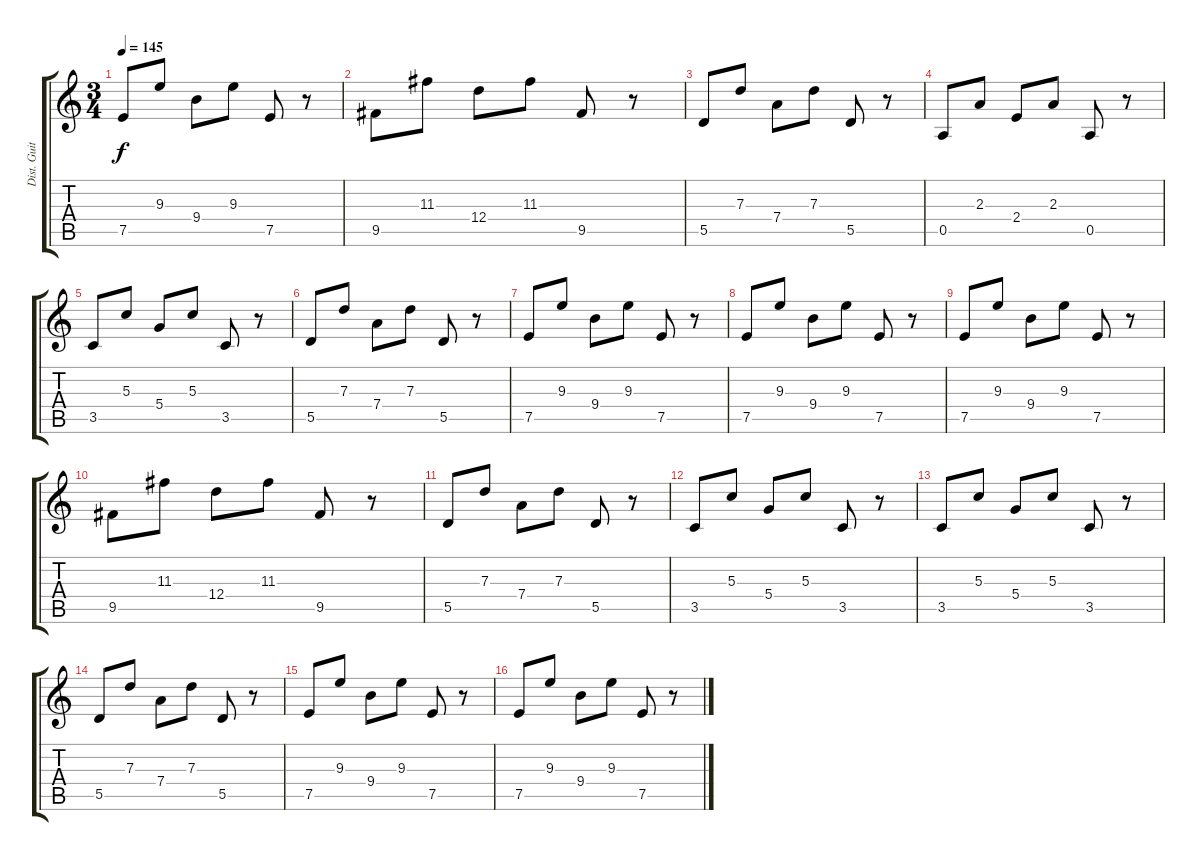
\track ("Dist. Guitar 2" "Dist. Guit") {instrument distortionguitar}
\staff {score tabs}
\tuning (E4 B3 G3 D3 A2 E2) {hide}
\ts (3 4)
\tempo 145
\clef g2
\ks c
7.5.8{dy f} 9.3.8 9.4.8 9.3.8 7.5.8 r.8 |
9.5.8 11.3.8 12.4.8 11.3.8 9.5.8 r.8 |
5.5.8 7.3.8 7.4.8 7.3.8 5.5.8 r.8 |
0.5.8 2.3.8 2.4.8 2.3.8 0.5.8 r.8 |
3.5.8 5.3.8 5.4.8 5.3.8 3.5.8 r.8 |
5.5.8 7.3.8 7.4.8 7.3.8 5.5.8 r.8 |
7.5.8 9.3.8 9.4.8 9.3.8 7.5.8 r.8 |
7.5.8 9.3.8 9.4.8 9.3.8 7.5.8 r.8 |
7.5.8 9.3.8 9.4.8 9.3.8 7.5.8 r.8 |
9.5.8 11.3.8 12.4.8 11.3.8 9.5.8 r.8 |
5.5.8 7.3.8 7.4.8 7.3.8 5.5.8 r.8 |
3.5.8 5.3.8 5.4.8 5.3.8 3.5.8 r.8 |
3.5.8 5.3.8 5.4.8 5.3.8 3.5.8 r.8 |
5.5.8 7.3.8 7.4.8 7.3.8 5.5.8 r.8 |
7.5.8 9.3.8 9.4.8 9.3.8 7.5.8 r.8 |
7.5.8 9.3.8 9.4.8 9.3.8 7.5.8 r.8
